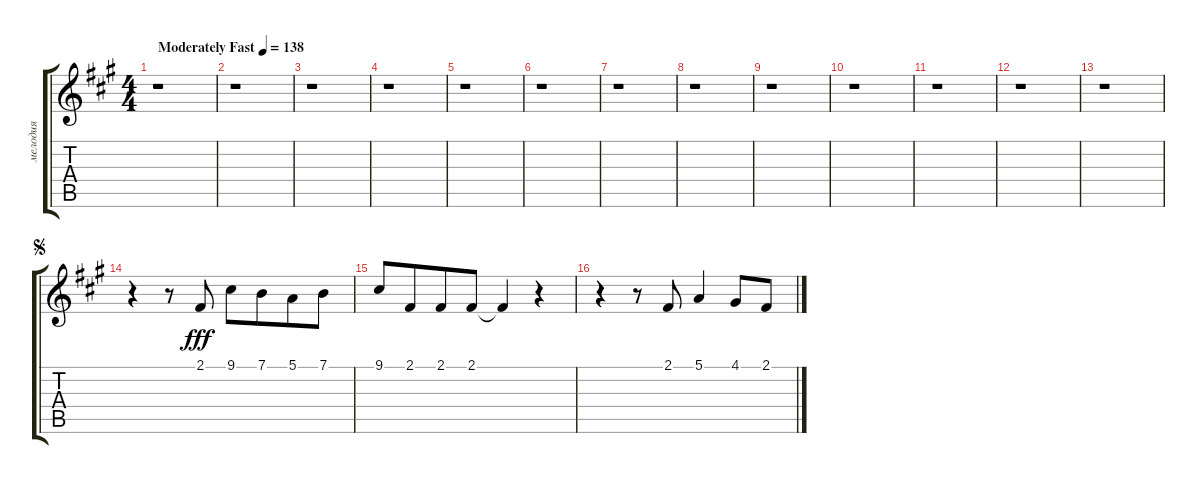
\track ("мелодия" "мелодия") {instrument accordion}
\staff {score tabs}
\tuning (E4 B3 G3 D3 A2 E2) {hide}
\ts (4 4)
\tempo (138 "Moderately Fast")
\clef g2
\ks f#minor
r.1{dy fff instrument accordion} |
r.1 |
r.1 |
r.1 |
r.1 |
r.1 |
r.1 |
r.1 |
r.1 |
r.1 |
r.1 |
r.1 |
r.1 |
\jump segno
r.4 r.8 2.1.8 9.1.8 7.1.8{beam merge} 5.1.8 7.1.8 |
9.1.8 2.1.8{beam merge} 2.1.8 2.1.8 2.1{t}.4 r.4 |
r.4 r.8 2.1.8 5.1.4 4.1.8 2.1.8
